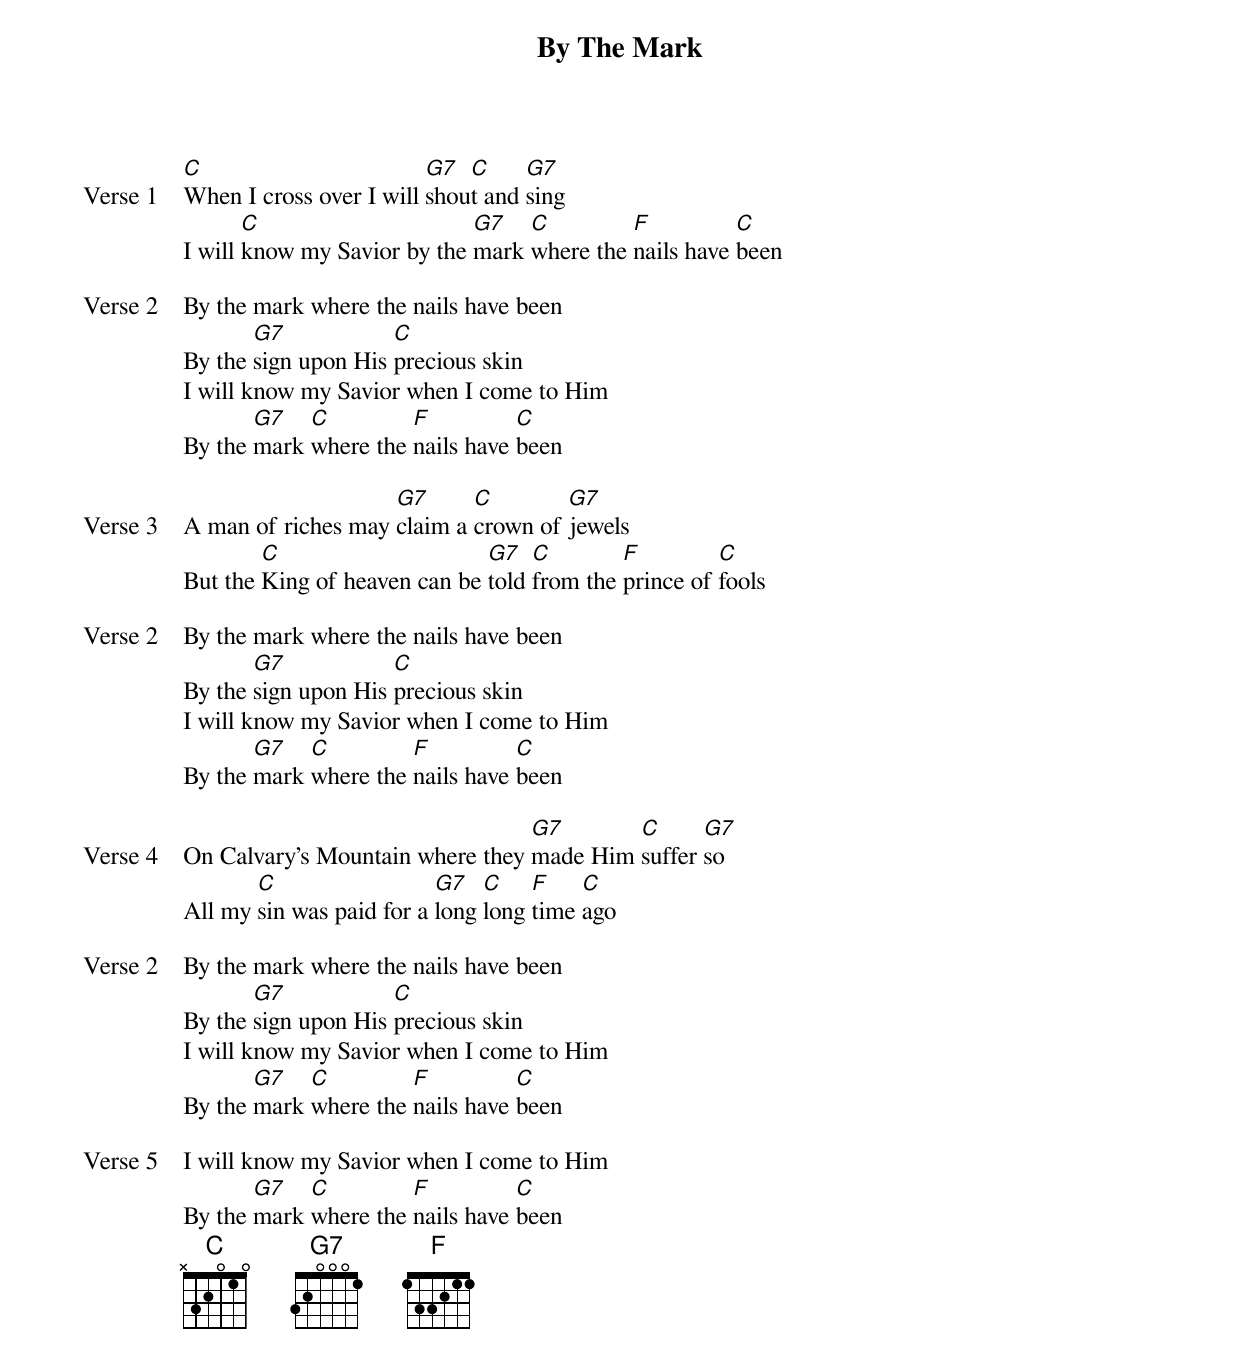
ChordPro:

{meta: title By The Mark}
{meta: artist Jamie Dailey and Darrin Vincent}
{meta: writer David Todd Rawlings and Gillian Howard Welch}

{start_of_verse: Verse 1}
[C]When I cross over I will [G7]shou[C]t and [G7]sing
I will [C]know my Savior by the [G7]mark [C]where the [F]nails have [C]been
{end_of_verse}

{start_of_verse: Verse 2}
By the mark where the nails have been
By the [G7]sign upon His [C]precious skin
I will know my Savior when I come to Him
By the [G7]mark [C]where the [F]nails have [C]been
{end_of_verse}

{start_of_verse: Verse 3}
A man of riches may [G7]claim a [C]crown of [G7]jewels
But the [C]King of heaven can be [G7]told [C]from the [F]prince of [C]fools
{end_of_verse}

{start_of_verse: Verse 2}
By the mark where the nails have been
By the [G7]sign upon His [C]precious skin
I will know my Savior when I come to Him
By the [G7]mark [C]where the [F]nails have [C]been
{end_of_verse}

{start_of_verse: Verse 4}
On Calvary's Mountain where they [G7]made Him [C]suffer [G7]so
All my [C]sin was paid for a [G7]long [C]long [F]time [C]ago
{end_of_verse}

{start_of_verse: Verse 2}
By the mark where the nails have been
By the [G7]sign upon His [C]precious skin
I will know my Savior when I come to Him
By the [G7]mark [C]where the [F]nails have [C]been
{end_of_verse}

{start_of_verse: Verse 5}
I will know my Savior when I come to Him
By the [G7]mark [C]where the [F]nails have [C]been
{end_of_verse}
